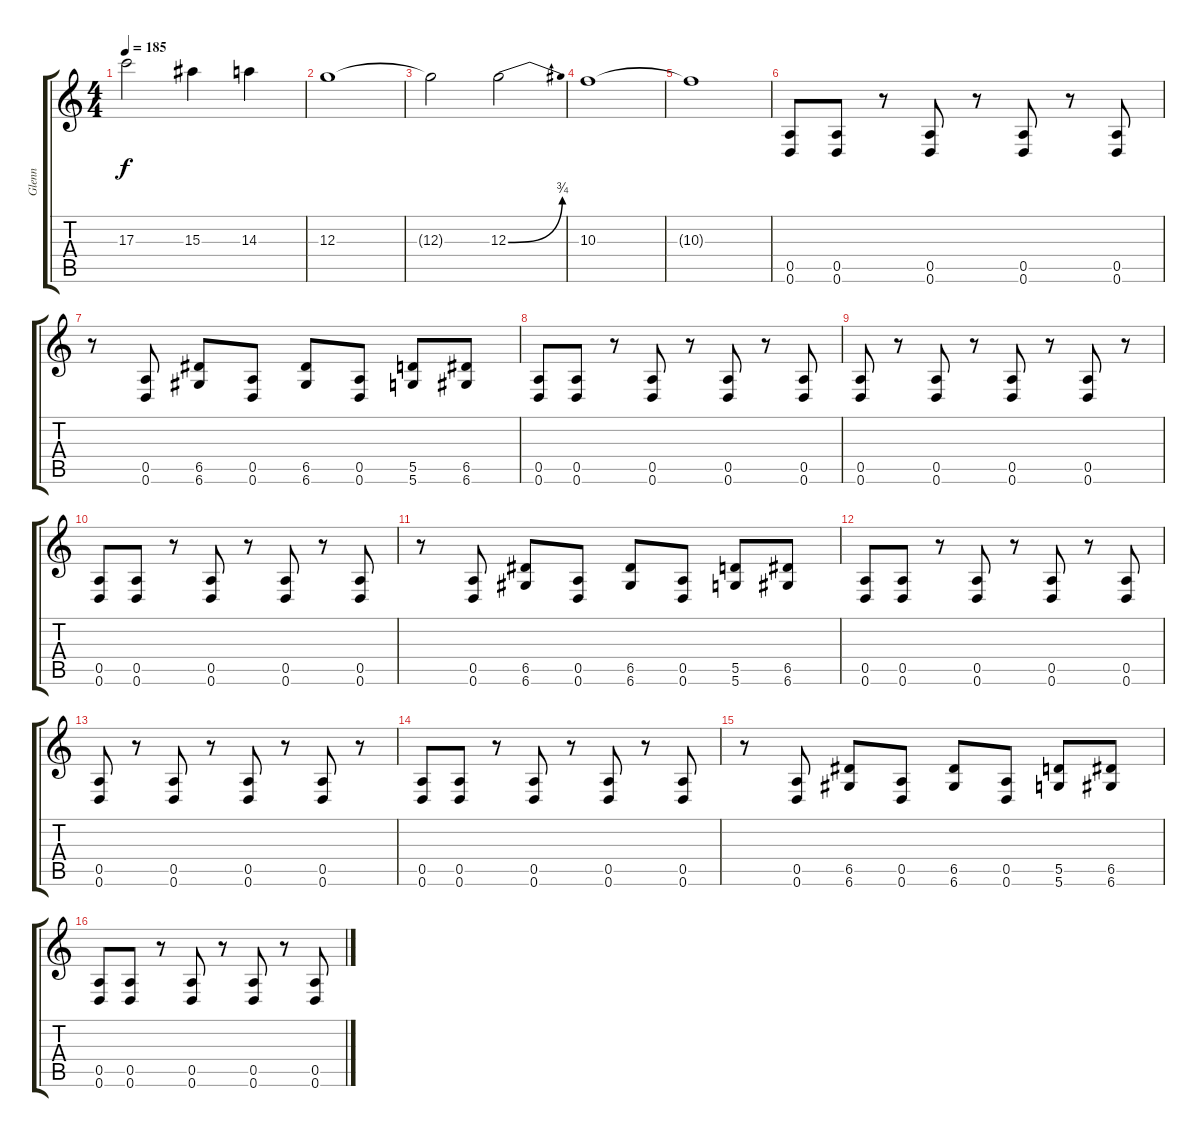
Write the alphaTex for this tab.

\track ("Glenn" "Glenn") {instrument distortionguitar}
\staff {score tabs}
\tuning (E4 B3 G3 D3 A2 D2) {hide}
\ts (4 4)
\tempo 185
\clef g2
\ks c
17.3{t}.2{dy f} 15.3.4 14.3.4 |
12.3.1 |
12.3{t}.2 12.3{be (bend 0 0 60 3)}.2 |
10.3.1 |
10.3{t}.1 |
(0.5 0.6).8 (0.5 0.6).8 r.8 (0.5 0.6).8 r.8 (0.5 0.6).8 r.8 (0.5 0.6).8 |
r.8 (0.5 0.6).8 (6.5 6.6).8 (0.5 0.6).8 (6.5 6.6).8 (0.5 0.6).8 (5.5 5.6).8 (6.5 6.6).8 |
(0.5 0.6).8 (0.5 0.6).8 r.8 (0.5 0.6).8 r.8 (0.5 0.6).8 r.8 (0.5 0.6).8 |
(0.5 0.6).8 r.8 (0.5 0.6).8 r.8 (0.5 0.6).8 r.8 (0.5 0.6).8 r.8 |
(0.5 0.6).8 (0.5 0.6).8 r.8 (0.5 0.6).8 r.8 (0.5 0.6).8 r.8 (0.5 0.6).8 |
r.8 (0.5 0.6).8 (6.5 6.6).8 (0.5 0.6).8 (6.5 6.6).8 (0.5 0.6).8 (5.5 5.6).8 (6.5 6.6).8 |
(0.5 0.6).8 (0.5 0.6).8 r.8 (0.5 0.6).8 r.8 (0.5 0.6).8 r.8 (0.5 0.6).8 |
(0.5 0.6).8 r.8 (0.5 0.6).8 r.8 (0.5 0.6).8 r.8 (0.5 0.6).8 r.8 |
(0.5 0.6).8 (0.5 0.6).8 r.8 (0.5 0.6).8 r.8 (0.5 0.6).8 r.8 (0.5 0.6).8 |
r.8 (0.5 0.6).8 (6.5 6.6).8 (0.5 0.6).8 (6.5 6.6).8 (0.5 0.6).8 (5.5 5.6).8 (6.5 6.6).8 |
(0.5 0.6).8 (0.5 0.6).8 r.8 (0.5 0.6).8 r.8 (0.5 0.6).8 r.8 (0.5 0.6).8
